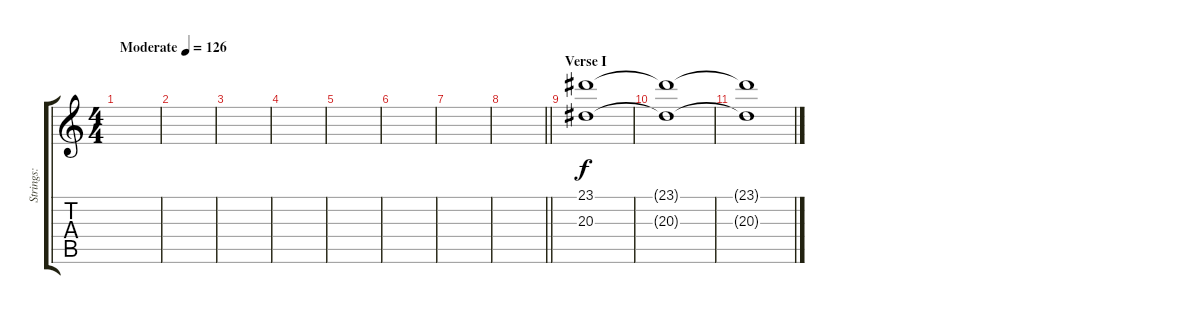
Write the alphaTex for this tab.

\track ("Strings:" "Strings:") {instrument stringensemble2}
\staff {score tabs}
\tuning (E4 B3 G3 D3 A2 E2) {hide}
\ts (4 4)
\tempo (126 "Moderate")
\clef g2
\ks c
|
|
|
|
|
|
|
\barLineRight lightlight
|
\section ("" "Verse I")
(23.1 20.3).1 |
(23.1{t} 20.3{t}).1{dy f} |
(23.1{t} 20.3{t}).1
